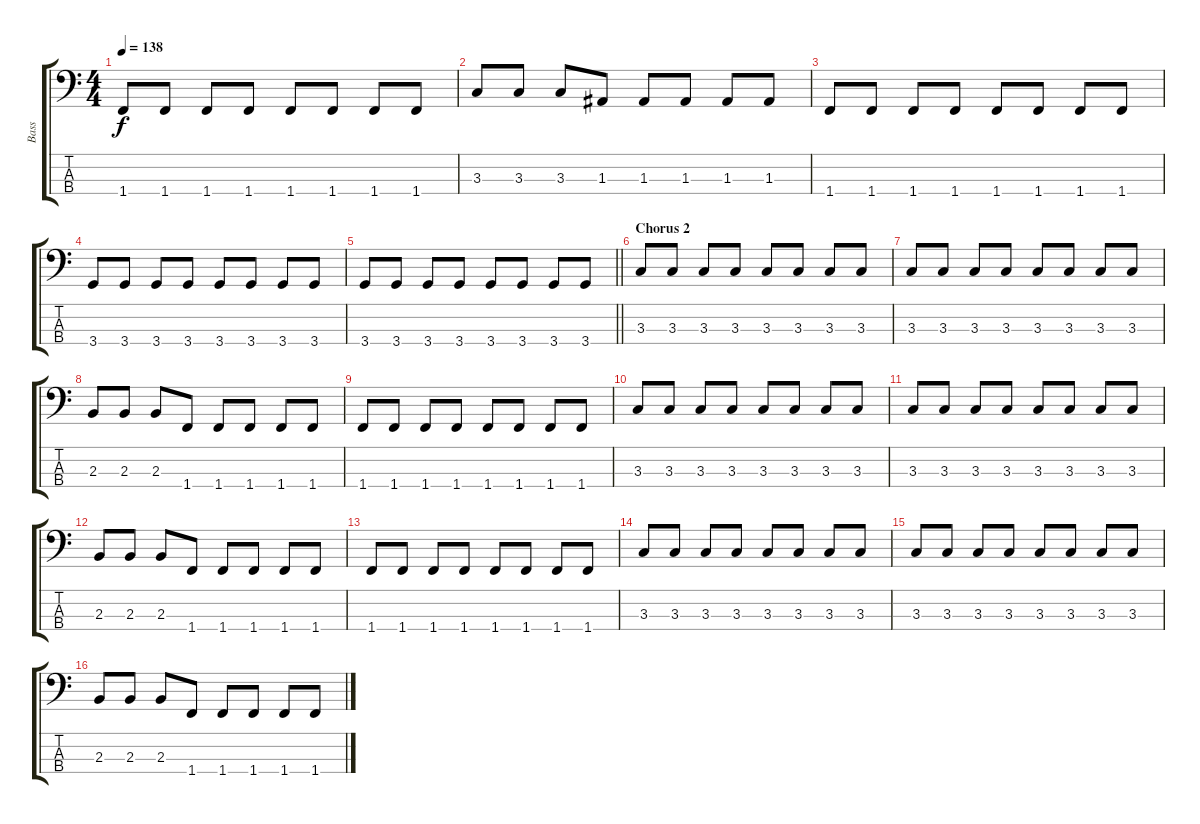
\track ("Bass" "Bass") {instrument electricbassfinger}
\staff {score tabs}
\tuning (G2 D2 A1 E1) {hide}
\ts (4 4)
\tempo 138
\clef f4
\ks c
1.4.8{dy f} 1.4.8 1.4.8 1.4.8 1.4.8 1.4.8 1.4.8 1.4.8 |
3.3.8 3.3.8 3.3.8 1.3.8 1.3.8 1.3.8 1.3.8 1.3.8 |
1.4.8 1.4.8 1.4.8 1.4.8 1.4.8 1.4.8 1.4.8 1.4.8 |
3.4.8 3.4.8 3.4.8 3.4.8 3.4.8 3.4.8 3.4.8 3.4.8 |
\barLineRight lightlight
3.4.8 3.4.8 3.4.8 3.4.8 3.4.8 3.4.8 3.4.8 3.4.8 |
\section ("" "Chorus 2")
3.3.8 3.3.8 3.3.8 3.3.8 3.3.8 3.3.8 3.3.8 3.3.8 |
3.3.8 3.3.8 3.3.8 3.3.8 3.3.8 3.3.8 3.3.8 3.3.8 |
2.3.8 2.3.8 2.3.8 1.4.8 1.4.8 1.4.8 1.4.8 1.4.8 |
1.4.8 1.4.8 1.4.8 1.4.8 1.4.8 1.4.8 1.4.8 1.4.8 |
3.3.8 3.3.8 3.3.8 3.3.8 3.3.8 3.3.8 3.3.8 3.3.8 |
3.3.8 3.3.8 3.3.8 3.3.8 3.3.8 3.3.8 3.3.8 3.3.8 |
2.3.8 2.3.8 2.3.8 1.4.8 1.4.8 1.4.8 1.4.8 1.4.8 |
1.4.8 1.4.8 1.4.8 1.4.8 1.4.8 1.4.8 1.4.8 1.4.8 |
3.3.8 3.3.8 3.3.8 3.3.8 3.3.8 3.3.8 3.3.8 3.3.8 |
3.3.8 3.3.8 3.3.8 3.3.8 3.3.8 3.3.8 3.3.8 3.3.8 |
2.3.8 2.3.8 2.3.8 1.4.8 1.4.8 1.4.8 1.4.8 1.4.8
